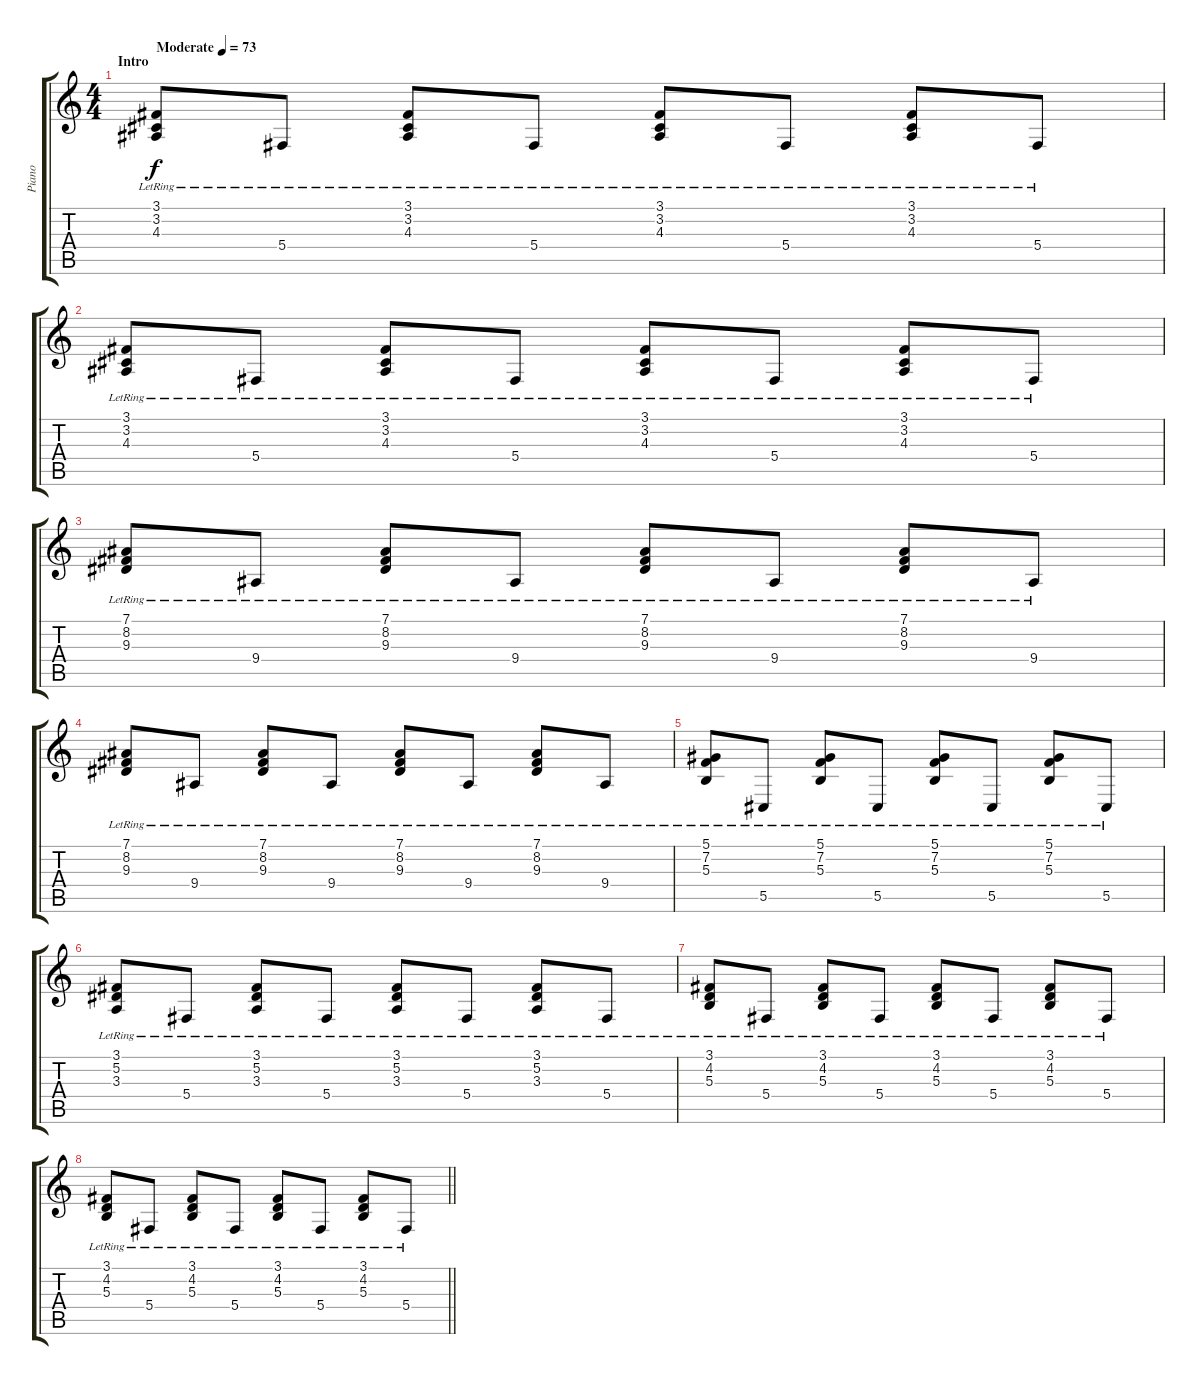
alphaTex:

\track ("Piano" "Piano") {instrument acousticgrandpiano}
\staff {score tabs}
\tuning (Eb4 Bb3 Gb3 Db3 Ab2 Eb2) {hide}
\ts (4 4)
\section ("" "Intro")
\tempo (73 "Moderate")
\clef g2
\ks c
(3.1{lr} 3.2{lr} 4.3{lr}).8{dy f instrument acousticgrandpiano} 5.4{lr}.8 (3.1{lr} 3.2{lr} 4.3{lr}).8 5.4{lr}.8 (3.1{lr} 3.2{lr} 4.3{lr}).8 5.4{lr}.8 (3.1{lr} 3.2{lr} 4.3{lr}).8 5.4{lr}.8 |
(3.1{lr} 3.2{lr} 4.3{lr}).8 5.4{lr}.8 (3.1{lr} 3.2{lr} 4.3{lr}).8 5.4{lr}.8 (3.1{lr} 3.2{lr} 4.3{lr}).8 5.4{lr}.8 (3.1{lr} 3.2{lr} 4.3{lr}).8 5.4{lr}.8 |
(7.1{lr} 8.2{lr} 9.3{lr}).8 9.4{lr}.8 (7.1{lr} 8.2{lr} 9.3{lr}).8 9.4{lr}.8 (7.1{lr} 8.2{lr} 9.3{lr}).8 9.4{lr}.8 (7.1{lr} 8.2{lr} 9.3{lr}).8 9.4{lr}.8 |
(7.1{lr} 8.2{lr} 9.3{lr}).8 9.4{lr}.8 (7.1{lr} 8.2{lr} 9.3{lr}).8 9.4{lr}.8 (7.1{lr} 8.2{lr} 9.3{lr}).8 9.4{lr}.8 (7.1{lr} 8.2{lr} 9.3{lr}).8 9.4{lr}.8 |
(5.1{lr} 7.2{lr} 5.3{lr}).8 5.5{lr}.8 (5.1{lr} 7.2{lr} 5.3{lr}).8 5.5{lr}.8 (5.1{lr} 7.2{lr} 5.3{lr}).8 5.5{lr}.8 (5.1{lr} 7.2{lr} 5.3{lr}).8 5.5{lr}.8 |
(3.1{lr} 5.2{lr} 3.3{lr}).8 5.4{lr}.8 (3.1{lr} 5.2{lr} 3.3{lr}).8 5.4{lr}.8 (3.1{lr} 5.2{lr} 3.3{lr}).8 5.4{lr}.8 (3.1{lr} 5.2{lr} 3.3{lr}).8 5.4{lr}.8 |
(3.1{lr} 4.2{lr} 5.3{lr}).8 5.4{lr}.8 (3.1{lr} 4.2{lr} 5.3{lr}).8 5.4{lr}.8 (3.1{lr} 4.2{lr} 5.3{lr}).8 5.4{lr}.8 (3.1{lr} 4.2{lr} 5.3{lr}).8 5.4{lr}.8 |
\barLineRight lightlight
(3.1{lr} 4.2{lr} 5.3{lr}).8 5.4{lr}.8 (3.1{lr} 4.2{lr} 5.3{lr}).8 5.4{lr}.8 (3.1{lr} 4.2{lr} 5.3{lr}).8 5.4{lr}.8 (3.1{lr} 4.2{lr} 5.3{lr}).8 5.4{lr}.8
